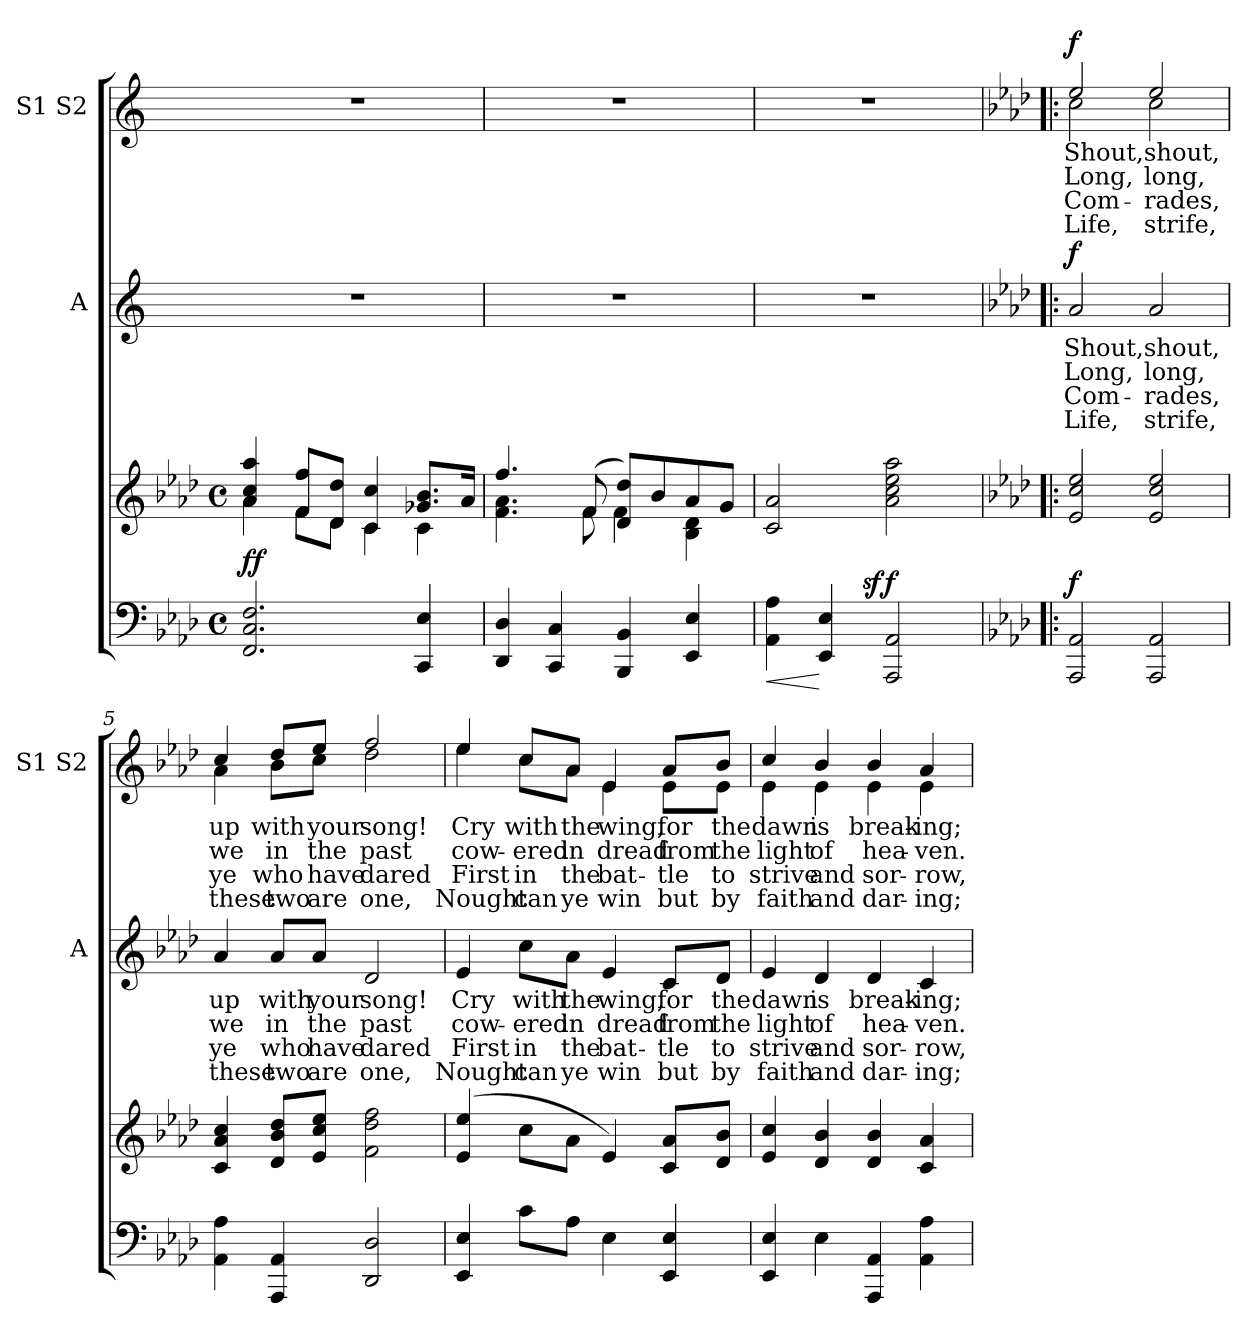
**kern	**dynam	**kern	**dynam	**kern	**text	**text	**text	**text	**dynam	**kern	**text	**text	**text	**text	**dynam
*part4	*part4	*part3	*part3	*part2	*part2	*part2	*part2	*part2	*part2	*part1	*part1	*part1	*part1	*part1	*part1
*staff4	*staff4	*staff3	*staff3	*staff2	*staff2	*staff2	*staff2	*staff2	*staff2	*staff1	*staff1	*staff1	*staff1	*staff1	*staff1
*	*	*	*	*I"A	*	*	*	*	*	*I"S1 S2	*	*	*	*	*
*	*	*	*	*I'A	*	*	*	*	*	*I'S1 S2	*	*	*	*	*
*clefF4	*	*clefG2	*	*clefG2	*	*	*	*	*	*clefG2	*	*	*	*	*
*k[b-e-a-d-]	*	*k[b-e-a-d-]	*	*k[]	*	*	*	*	*	*k[]	*	*	*	*	*
*A-:	*	*A-:	*	*C:	*	*	*	*	*	*C:	*	*	*	*	*
*M4/4	*	*M4/4	*	*	*	*	*	*	*	*	*	*	*	*	*
*met(c)	*	*met(c)	*	*	*	*	*	*	*	*	*	*	*	*	*
=1	=1	=1	=1	=1	=1	=1	=1	=1	=1	=1	=1	=1	=1	=1	=1
*	*	*^	*	*	*	*	*	*	*	*	*	*	*	*	*
!	!LO:DY:a	!	!	!	!	!	!	!	!	!	!	!	!	!	!	!
2.FF/ 2.C/ 2.F/	ff	4a-/ 4cc/ 4aa-/	4a-\	.	1r	.	.	.	.	.	1r	.	.	.	.	.
.	.	8f/ 8ff/L	8f\L	.	.	.	.	.	.	.	.	.	.	.	.	.
.	.	8d-/ 8dd-/J	8d-\J	.	.	.	.	.	.	.	.	.	.	.	.	.
.	.	4c/ 4cc/	4c\	.	.	.	.	.	.	.	.	.	.	.	.	.
4CC/ 4E-/	.	8.g-X/ 8.b-/L	4c\	.	.	.	.	.	.	.	.	.	.	.	.	.
.	.	16a-/Jk	.	.	.	.	.	.	.	.	.	.	.	.	.	.
=2	=2	=2	=2	=2	=2	=2	=2	=2	=2	=2	=2	=2	=2	=2	=2	=2
4DD-/ 4D-/	.	4.ff/	4.f\ 4.a-\	.	1r	.	.	.	.	.	1r	.	.	.	.	.
4CC/ 4C/	.	.	.	.	.	.	.	.	.	.	.	.	.	.	.	.
.	.	(<8f/	8f\	.	.	.	.	.	.	.	.	.	.	.	.	.
4BBB-/ 4BB-/	.	8d-/ 8dd-/L)	4f\	.	.	.	.	.	.	.	.	.	.	.	.	.
.	.	8b-/	.	.	.	.	.	.	.	.	.	.	.	.	.	.
4EE-/ 4E-/	.	8a-/	4B-\ 4d-\	.	.	.	.	.	.	.	.	.	.	.	.	.
.	.	8g/J	.	.	.	.	.	.	.	.	.	.	.	.	.	.
=3	=3	=3	=3	=3	=3	=3	=3	=3	=3	=3	=3	=3	=3	=3	=3	=3
!	!LO:HP:b	!	!	!	!	!	!	!	!	!	!	!	!	!	!	!
4AA-\ 4A-\	<	2c/ 2a-/	4..ryy	.	1r	.	.	.	.	.	1r	.	.	.	.	.
4EE-/ 4E-/	[	.	.	.	.	.	.	.	.	.	.	.	.	.	.	.
!	!	!	!	!LO:DY:b	!	!	!	!	!	!	!	!	!	!	!	!
.	.	.	2ryy	sf	.	.	.	.	.	.	.	.	.	.	.	.
!	!	!	!	!LO:DY:b	!	!	!	!	!	!	!	!	!	!	!	!
2AAA-/ 2AA-/	.	2a-\ 2cc\ 2ee-\ 2aa-\	.	f	.	.	.	.	.	.	.	.	.	.	.	.
.	.	.	16ryy	.	.	.	.	.	.	.	.	.	.	.	.	.
*	*	*v	*v	*	*	*	*	*	*	*	*	*	*	*	*	*
!!LO:LB:g=z
=4!|:	=4!|:	=4!|:	=4!|:	=4!|:	=4!|:	=4!|:	=4!|:	=4!|:	=4!|:	=4!|:	=4!|:	=4!|:	=4!|:	=4!|:	=4!|:
*	*	*	*	*k[b-e-a-d-]	*	*	*	*	*	*k[b-e-a-d-]	*	*	*	*	*
*	*	*	*	*A-:	*	*	*	*	*	*A-:	*	*	*	*	*
*	*	*^	*	*	*	*	*	*	*	*	*	*	*	*	*
!	!	!	!	!LO:DY:b	!	!LO:LY:b	!LO:LY:b	!LO:LY:b	!LO:LY:b	!LO:DY:a	!	!LO:LY:b	!LO:LY:b	!LO:LY:b	!LO:LY:b	!LO:DY:a
*	*	*v	*v	*	*	*	*	*	*	*	*^	*	*	*	*	*
2AAA-/ 2AA-/	.	2e-/ 2cc/ 2ee-/	f	2a-/	Shout,	Long,	Com-	Life,	f	2ee-/	2cc\	Shout,	Long,	Com-	Life,	f
!	!	!	!	!	!LO:LY:b	!LO:LY:b	!LO:LY:b	!LO:LY:b	!	!	!	!LO:LY:b	!LO:LY:b	!LO:LY:b	!LO:LY:b	!
2AAA-/ 2AA-/	.	2e-/ 2cc/ 2ee-/	.	2a-/	shout,	long,	-rades,	strife,	.	2ee-/	2cc\	shout,	long,	-rades,	strife,	.
=5	=5	=5	=5	=5	=5	=5	=5	=5	=5	=5	=5	=5	=5	=5	=5	=5
!	!	!	!	!	!LO:LY:b	!LO:LY:b	!LO:LY:b	!LO:LY:b	!	!	!	!LO:LY:b	!LO:LY:b	!LO:LY:b	!LO:LY:b	!
4AA-\ 4A-\	.	4c/ 4a-/ 4cc/	.	4a-/	up	we	ye	these	.	4cc/	4a-\	up	we	ye	these	.
!	!	!	!	!	!LO:LY:b	!LO:LY:b	!LO:LY:b	!LO:LY:b	!	!	!	!LO:LY:b	!LO:LY:b	!LO:LY:b	!LO:LY:b	!
4AAA-/ 4AA-/	.	8d-/ 8b-/ 8dd-/L	.	8a-/L	with	in	who	two	.	8dd-/L	8b-\L	with	in	who	two	.
!	!	!	!	!	!LO:LY:b	!LO:LY:b	!LO:LY:b	!LO:LY:b	!	!	!	!LO:LY:b	!LO:LY:b	!LO:LY:b	!LO:LY:b	!
.	.	8e-/ 8cc/ 8ee-/J	.	8a-/J	your	the	have	are	.	8ee-/J	8cc\J	your	the	have	are	.
!	!	!	!	!	!LO:LY:b	!LO:LY:b	!LO:LY:b	!LO:LY:b	!	!	!	!LO:LY:b	!LO:LY:b	!LO:LY:b	!LO:LY:b	!
2DD-/ 2D-/	.	2f\ 2dd-\ 2ff\	.	2d-/	song!	past	dared	one,	.	2ff/	2dd-\	song!	past	dared	one,	.
=6	=6	=6	=6	=6	=6	=6	=6	=6	=6	=6	=6	=6	=6	=6	=6	=6
!	!	!	!	!	!LO:LY:b	!LO:LY:b	!LO:LY:b	!LO:LY:b	!	!	!	!LO:LY:b	!LO:LY:b	!LO:LY:b	!LO:LY:b	!
4EE-/ 4E-/	.	(4e-/ 4ee-/	.	4e-/	Cry	cow-	First	Nought	.	4ee-/	4ee-\	Cry	cow-	First	Nought	.
!	!	!	!	!	!LO:LY:b	!LO:LY:b	!LO:LY:b	!LO:LY:b	!	!	!	!LO:LY:b	!LO:LY:b	!LO:LY:b	!LO:LY:b	!
8c\L	.	8cc\L	.	8cc\L	with	-ered	in	can	.	8cc/L	8cc\L	with	-ered	in	can	.
!	!	!	!	!	!LO:LY:b	!LO:LY:b	!LO:LY:b	!LO:LY:b	!	!	!	!LO:LY:b	!LO:LY:b	!LO:LY:b	!LO:LY:b	!
8A-\J	.	8a-\J	.	8a-\J	the	in	the	ye	.	8a-/J	8a-\J	the	in	the	ye	.
!	!	!	!	!	!LO:LY:b	!LO:LY:b	!LO:LY:b	!LO:LY:b	!	!	!	!LO:LY:b	!LO:LY:b	!LO:LY:b	!LO:LY:b	!
4E-\	.	4e-/)	.	4e-/	wing,	dread	bat-	win	.	4e-/	4e-\	wing,	dread	bat-	win	.
!	!	!	!	!	!LO:LY:b	!LO:LY:b	!LO:LY:b	!LO:LY:b	!	!	!	!LO:LY:b	!LO:LY:b	!LO:LY:b	!LO:LY:b	!
4EE-/ 4E-/	.	8c/ 8a-/L	.	8c/L	for	from	-tle	but	.	8a-/L	8e-\L	for	from	-tle	but	.
!	!	!	!	!	!LO:LY:b	!LO:LY:b	!LO:LY:b	!LO:LY:b	!	!	!	!LO:LY:b	!LO:LY:b	!LO:LY:b	!LO:LY:b	!
.	.	8d-/ 8b-/J	.	8d-/J	the	the	to	by	.	8b-/J	8e-\J	the	the	to	by	.
=7	=7	=7	=7	=7	=7	=7	=7	=7	=7	=7	=7	=7	=7	=7	=7	=7
!	!	!	!	!	!LO:LY:b	!LO:LY:b	!LO:LY:b	!LO:LY:b	!	!	!	!LO:LY:b	!LO:LY:b	!LO:LY:b	!LO:LY:b	!
4EE-/ 4E-/	.	4e-/ 4cc/	.	4e-/	dawn	light	strive	faith	.	4cc/	4e-\	dawn	light	strive	faith	.
!	!	!	!	!	!LO:LY:b	!LO:LY:b	!LO:LY:b	!LO:LY:b	!	!	!	!LO:LY:b	!LO:LY:b	!LO:LY:b	!LO:LY:b	!
4E-\	.	4d-/ 4b-/	.	4d-/	is	of	and	and	.	4b-/	4e-\	is	of	and	and	.
!	!	!	!	!	!LO:LY:b	!LO:LY:b	!LO:LY:b	!LO:LY:b	!	!	!	!LO:LY:b	!LO:LY:b	!LO:LY:b	!LO:LY:b	!
4AAA-/ 4AA-/	.	4d-/ 4b-/	.	4d-/	break-	hea-	sor-	dar-	.	4b-/	4e-\	break-	hea-	sor-	dar-	.
!	!	!	!	!	!LO:LY:b	!LO:LY:b	!LO:LY:b	!LO:LY:b	!	!	!	!LO:LY:b	!LO:LY:b	!LO:LY:b	!LO:LY:b	!
4AA-\ 4A-\	.	4c/ 4a-/	.	4c/	-ing;	-ven.	-row,	-ing;	.	4a-/	4e-\	-ing;	-ven.	-row,	-ing;	.
*	*	*	*	*	*	*	*	*	*	*v	*v	*	*	*	*	*
=	=	=	=	=	=	=	=	=	=	=	=	=	=	=	=
*-	*-	*-	*-	*-	*-	*-	*-	*-	*-	*-	*-	*-	*-	*-	*-
